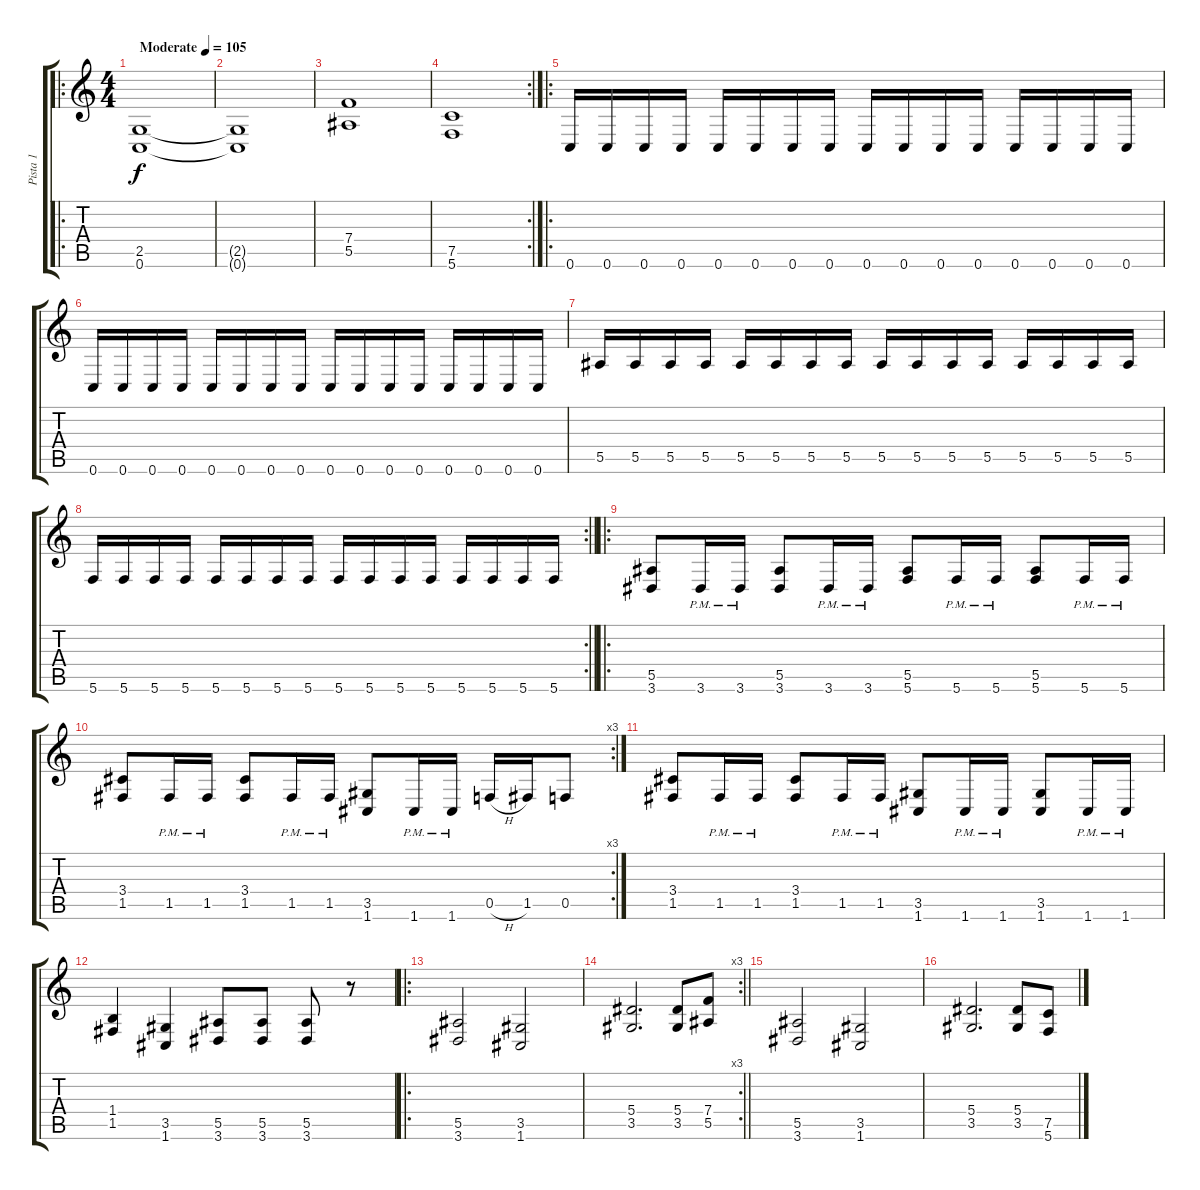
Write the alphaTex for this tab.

\track ("Pista 1" "Pista 1") {instrument distortionguitar}
\staff {score tabs}
\tuning (C4 G3 Eb3 Bb2 F2 C2) {hide}
\ro
\ts (4 4)
\tempo (105 "Moderate")
\clef g2
\ks c
(2.5 0.6).1{dy f instrument distortionguitar} |
(2.5{t} 0.6{t}).1 |
(7.4 5.5).1 |
\rc 2
(7.5 5.6).1 |
\ro
0.6.16 0.6.16 0.6.16 0.6.16 0.6.16 0.6.16 0.6.16 0.6.16 0.6.16 0.6.16 0.6.16 0.6.16 0.6.16 0.6.16 0.6.16 0.6.16 |
0.6.16 0.6.16 0.6.16 0.6.16 0.6.16 0.6.16 0.6.16 0.6.16 0.6.16 0.6.16 0.6.16 0.6.16 0.6.16 0.6.16 0.6.16 0.6.16 |
5.5.16 5.5.16 5.5.16 5.5.16 5.5.16 5.5.16 5.5.16 5.5.16 5.5.16 5.5.16 5.5.16 5.5.16 5.5.16 5.5.16 5.5.16 5.5.16 |
\rc 2
\barLineRight lightlight
5.6.16 5.6.16 5.6.16 5.6.16 5.6.16 5.6.16 5.6.16 5.6.16 5.6.16 5.6.16 5.6.16 5.6.16 5.6.16 5.6.16 5.6.16 5.6.16 |
\ro
(5.5 3.6).8 3.6{pm}.16 3.6{pm}.16 (5.5 3.6).8 3.6{pm}.16 3.6{pm}.16 (5.5 5.6).8 5.6{pm}.16 5.6{pm}.16 (5.5 5.6).8 5.6{pm}.16 5.6{pm}.16 |
\rc 3
(3.4 1.5).8 1.5{pm}.16 1.5{pm}.16 (3.4 1.5).8 1.5{pm}.16 1.5{pm}.16 (3.5 1.6).8 1.6{pm}.16 1.6{pm}.16 0.5{h}.16 1.5.16 0.5.8 |
(3.4 1.5).8 1.5{pm}.16 1.5{pm}.16 (3.4 1.5).8 1.5{pm}.16 1.5{pm}.16 (3.5 1.6).8 1.6{pm}.16 1.6{pm}.16 (3.5 1.6).8 1.6{pm}.16 1.6{pm}.16 |
(1.4 1.5).4 (3.5 1.6).4 (5.5 3.6).8 (5.5 3.6).8 (5.5 3.6).8 r.8 |
\ro
(5.5 3.6).2 (3.5 1.6).2 |
\rc 3
\barLineRight lightlight
(5.4 3.5).2{d} (5.4 3.5).8 (7.4 5.5).8 |
(5.5 3.6).2 (3.5 1.6).2 |
(5.4 3.5).2{d} (5.4 3.5).8 (7.5 5.6).8
